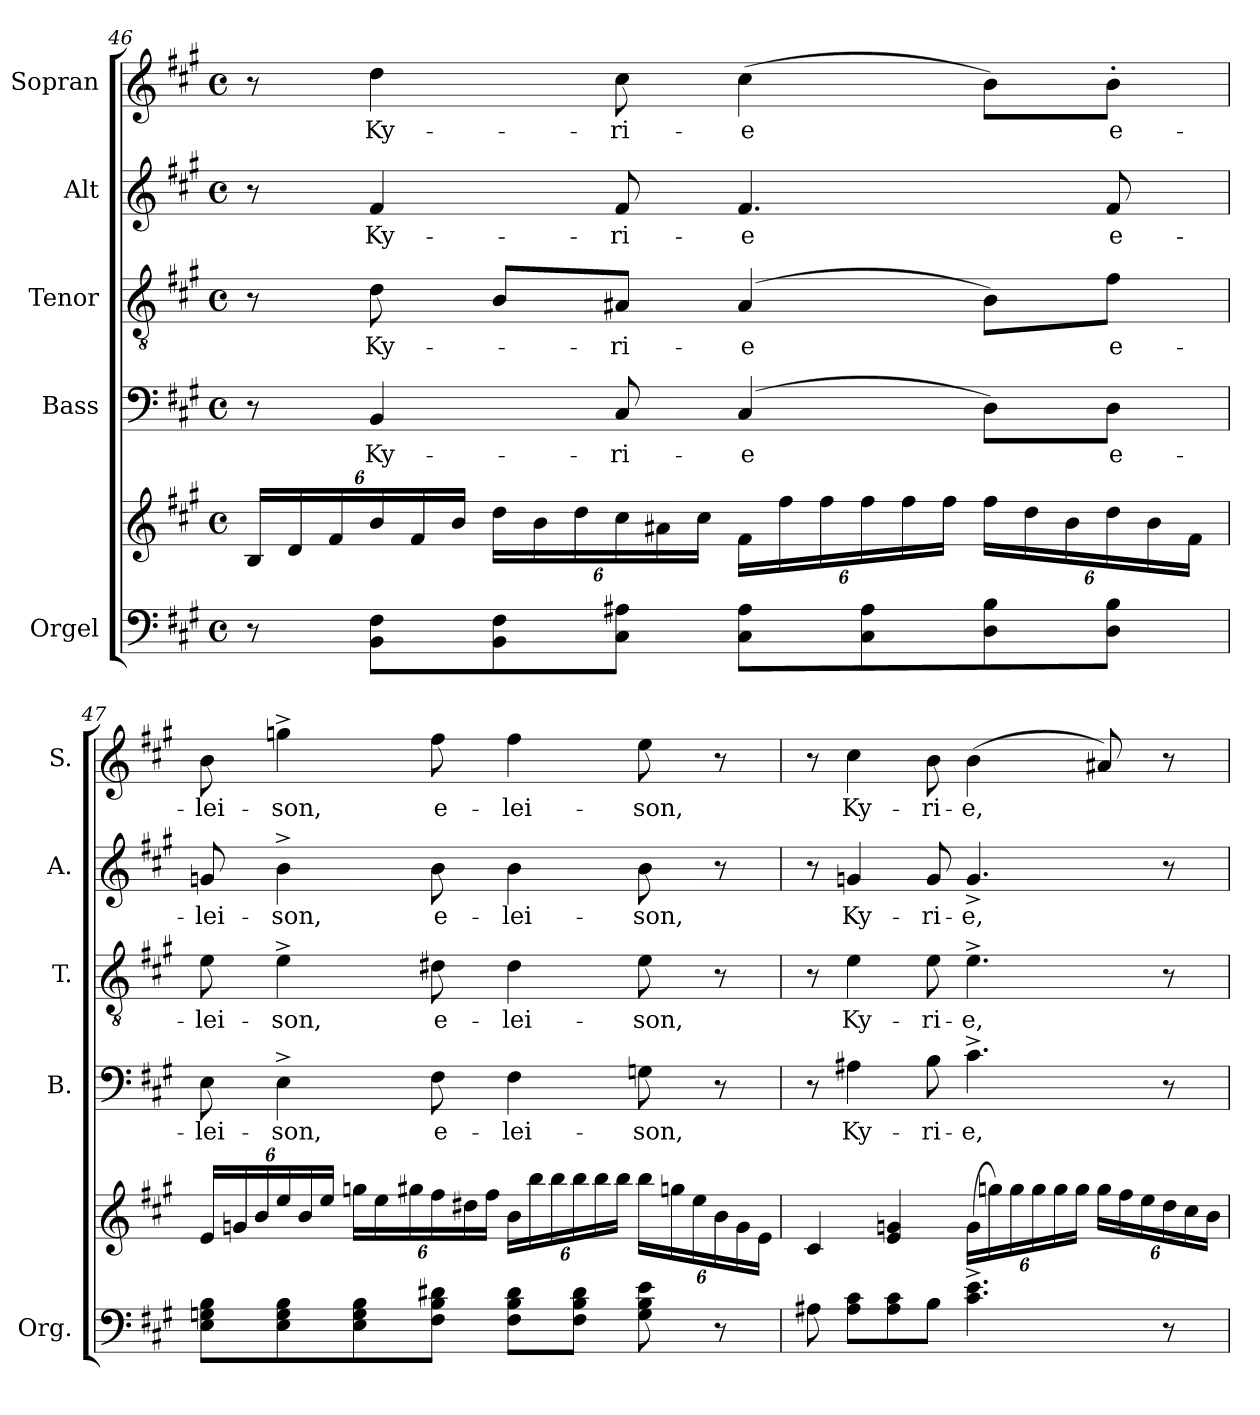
**kern	**kern	**kern	**text	**kern	**text	**kern	**text	**kern	**text
*part5	*part5	*part4	*part4	*part3	*part3	*part2	*part2	*part1	*part1
*staff6	*staff5	*staff4	*staff4	*staff3	*staff3	*staff2	*staff2	*staff1	*staff1
*I"Orgel	*	*I"Bass	*	*I"Tenor	*	*I"Alt	*	*I"Sopran	*
*I'Org.	*	*I'B.	*	*I'T.	*	*I'A.	*	*I'S.	*
!!LO:PB:g=z
*clefF4	*clefG2	*clefF4	*	*clefGv2	*	*clefG2	*	*clefG2	*
*k[f#c#g#]	*k[f#c#g#]	*k[f#c#g#]	*	*k[f#c#g#]	*	*k[f#c#g#]	*	*k[f#c#g#]	*
*A:	*A:	*A:	*	*A:	*	*A:	*	*A:	*
*M4/4	*M4/4	*M4/4	*	*M4/4	*	*M4/4	*	*M4/4	*
*met(c)	*met(c)	*met(c)	*	*met(c)	*	*met(c)	*	*met(c)	*
*	*Xbrackettup	*	*	*	*	*	*	*	*
=46	=46	=46	=46	=46	=46	=46	=46	=46	=46
8r	24B/LL	8r	.	8r	.	8r	.	8r	.
.	24d/	.	.	.	.	.	.	.	.
.	24f#/	.	.	.	.	.	.	.	.
!	!	!	!LO:LY:b	!	!LO:LY:b	!	!LO:LY:b	!	!LO:LY:b
8BB\ 8F#\L	24b/	4BB/	Ky-	8d\	Ky-	4f#/	Ky-	4dd\	Ky-
.	24f#/	.	.	.	.	.	.	.	.
.	24b/JJ	.	.	.	.	.	.	.	.
8BB\ 8F#\	24dd\LL	.	.	8B/L	.	.	.	.	.
.	24b\	.	.	.	.	.	.	.	.
.	24dd\	.	.	.	.	.	.	.	.
!	!	!	!LO:LY:b	!	!LO:LY:b	!	!LO:LY:b	!	!LO:LY:b
8C#\ 8A#X\J	24cc#\	8C#/	-ri-	8A#X/J	-ri-	8f#/	-ri-	8cc#\	-ri-
.	24a#X\	.	.	.	.	.	.	.	.
.	24cc#\JJ	.	.	.	.	.	.	.	.
!	!	!	!LO:LY:b	!	!LO:LY:b	!	!LO:LY:b	!	!LO:LY:b
8C#\ 8A#\L	24f#\LL	(4C#/	-e	(4A#/	-e	4.f#/	-e	(>4cc#\	-e
.	24ff#\	.	.	.	.	.	.	.	.
.	24ff#\	.	.	.	.	.	.	.	.
8C#\ 8A#\	24ff#\	.	.	.	.	.	.	.	.
.	24ff#\	.	.	.	.	.	.	.	.
.	24ff#\JJ	.	.	.	.	.	.	.	.
8D\ 8B\	24ff#\LL	8D\L)	.	8B\L)	.	.	.	8b\L)	.
.	24dd\	.	.	.	.	.	.	.	.
.	24b\	.	.	.	.	.	.	.	.
!	!	!	!LO:LY:b	!	!LO:LY:b	!	!LO:LY:b	!	!LO:LY:b
8D\ 8B\J	24dd\	8D\J	e-	8f#\J	e-	8f#/	e-	8b'>\J	e-
.	24b\	.	.	.	.	.	.	.	.
.	24f#\JJ	.	.	.	.	.	.	.	.
=47	=47	=47	=47	=47	=47	=47	=47	=47	=47
!	!	!	!LO:LY:b	!	!LO:LY:b	!	!LO:LY:b	!	!LO:LY:b
8E\ 8Gn\ 8B\L	24e/LL	8E\	-lei-	8e\	-lei-	8gn/	-lei-	8b\	-lei-
.	24gn/	.	.	.	.	.	.	.	.
.	24b/	.	.	.	.	.	.	.	.
!	!	!	!LO:LY:b	!	!LO:LY:b	!	!LO:LY:b	!	!LO:LY:b
8E\ 8G\ 8B\	24ee/	4E^>\	-son,	4e^>\	-son,	4b^>\	-son,	4ggn^>\	-son,
.	24b/	.	.	.	.	.	.	.	.
.	24ee/JJ	.	.	.	.	.	.	.	.
8E\ 8G\ 8B\	24ggn\LL	.	.	.	.	.	.	.	.
.	24ee\	.	.	.	.	.	.	.	.
.	24gg#X\	.	.	.	.	.	.	.	.
!	!	!	!LO:LY:b	!	!LO:LY:b	!	!LO:LY:b	!	!LO:LY:b
8F#\ 8B\ 8d#X\J	24ff#\	8F#\	e-	8d#X\	e-	8b\	e-	8ff#\	e-
.	24dd#X\	.	.	.	.	.	.	.	.
.	24ff#\JJ	.	.	.	.	.	.	.	.
!	!	!	!LO:LY:b	!	!LO:LY:b	!	!LO:LY:b	!	!LO:LY:b
8F#\ 8B\ 8d#\L	24b\LL	4F#\	-lei-	4d#\	-lei-	4b\	-lei-	4ff#\	-lei-
.	24bb\	.	.	.	.	.	.	.	.
.	24bb\	.	.	.	.	.	.	.	.
8F#\ 8B\ 8d#\J	24bb\	.	.	.	.	.	.	.	.
.	24bb\	.	.	.	.	.	.	.	.
.	24bb\JJ	.	.	.	.	.	.	.	.
!	!	!	!LO:LY:b	!	!LO:LY:b	!	!LO:LY:b	!	!LO:LY:b
8G\ 8B\ 8e\	24bb\LL	8Gn\	-son,	8e\	-son,	8b\	-son,	8ee\	-son,
.	24ggn\	.	.	.	.	.	.	.	.
.	24ee\	.	.	.	.	.	.	.	.
8r	24b\	8r	.	8r	.	8r	.	8r	.
.	24g\	.	.	.	.	.	.	.	.
.	24e\JJ	.	.	.	.	.	.	.	.
=48	=48	=48	=48	=48	=48	=48	=48	=48	=48
8A#X\	4c#/	8r	.	8r	.	8r	.	8r	.
!	!	!	!LO:LY:b	!	!LO:LY:b	!	!LO:LY:b	!	!LO:LY:b
8A#\ 8c#\L	.	4A#X\	Ky-	4e\	Ky-	4gn/	Ky-	4cc#\	Ky-
8A#\ 8c#\	4e/ 4gn/	.	.	.	.	.	.	.	.
!	!	!	!LO:LY:b	!	!LO:LY:b	!	!LO:LY:b	!	!LO:LY:b
8B\J	.	8B\	-ri-	8e\	-ri-	8g/	-ri-	8b\	-ri-
!	!	!	!LO:LY:b	!	!LO:LY:b	!	!LO:LY:b	!	!LO:LY:b
4.c#\^> 4.e\^>	(>24g\LL	4.c#^>\	-e,	4.e^>\	-e,	4.g^>/	-e,	(>4b\	-e,
.	24ggn\)	.	.	.	.	.	.	.	.
.	24gg\	.	.	.	.	.	.	.	.
.	24gg\	.	.	.	.	.	.	.	.
.	24gg\	.	.	.	.	.	.	.	.
.	24gg\JJ	.	.	.	.	.	.	.	.
.	24gg\LL	.	.	.	.	.	.	8a#X/)	.
.	24ff#\	.	.	.	.	.	.	.	.
.	24ee\	.	.	.	.	.	.	.	.
8r	24dd\	8r	.	8r	.	8r	.	8r	.
.	24cc#\	.	.	.	.	.	.	.	.
.	24b\JJ	.	.	.	.	.	.	.	.
=	=	=	=	=	=	=	=	=	=
*-	*-	*-	*-	*-	*-	*-	*-	*-	*-
